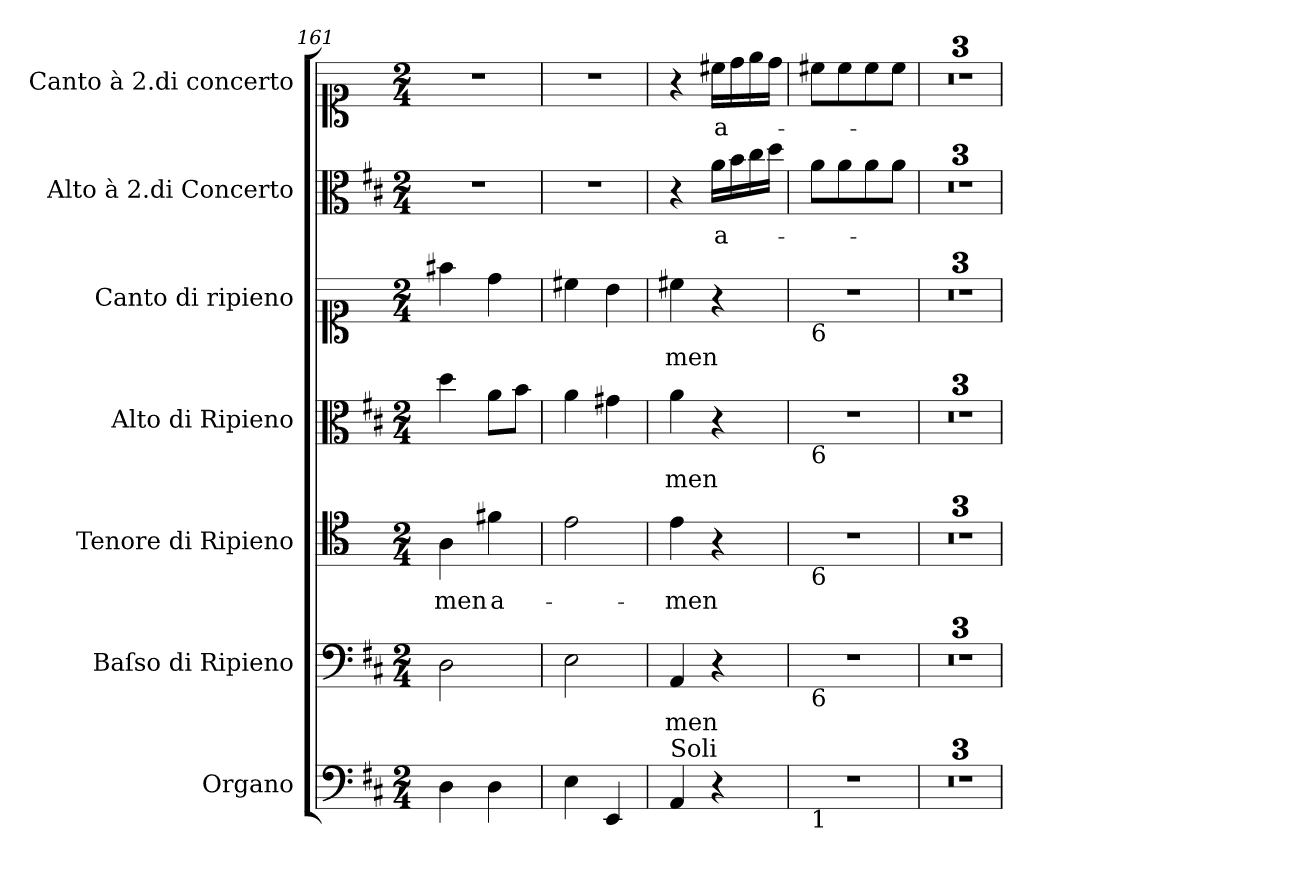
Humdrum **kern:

**kern	**kern	**text	**kern	**text	**kern	**text	**kern	**text	**kern	**text	**kern	**text
*part7	*part6	*part6	*part5	*part5	*part4	*part4	*part3	*part3	*part2	*part2	*part1	*part1
*staff7	*staff6	*staff6	*staff5	*staff5	*staff4	*staff4	*staff3	*staff3	*staff2	*staff2	*staff1	*staff1
*I"Organo	*I"Baſso di Ripieno	*	*I"Tenore di Ripieno	*	*I"Alto di Ripieno	*	*I"Canto di ripieno	*	*I"Alto à 2.di Concerto	*	*I"Canto à 2.di concerto	*
*I'org	*I'B rip	*	*I'T rip	*	*I'A rip	*	*	*	*I'A conc	*	*	*
*clefF4	*clefF4	*	*clefC4	*	*clefC3	*	*clefC1	*	*clefC3	*	*clefC1	*
*k[f#c#]	*k[f#c#]	*	*k[]	*	*k[f#c#]	*	*k[]	*	*k[f#c#]	*	*k[]	*
*M2/4	*M2/4	*	*M2/4	*	*M2/4	*	*M2/4	*	*M2/4	*	*M2/4	*
=161	=161	=161	=161	=161	=161	=161	=161	=161	=161	=161	=161	=161
4D\	2D\	.	4A\	-men	4dd\	.	4ff#\	.	2r	.	2r	.
4D\	.	.	4f#\	a-	8a\L	.	4dd\	.	.	.	.	.
.	.	.	.	.	8b\J	.	.	.	.	.	.	.
=162	=162	=162	=162	=162	=162	=162	=162	=162	=162	=162	=162	=162
4E\	2E\	.	2e\	.	4a\	.	4cc#\	.	2r	.	2r	.
4EE/	.	.	.	.	4g#X\	.	4b\	.	.	.	.	.
=163	=163	=163	=163	=163	=163	=163	=163	=163	=163	=163	=163	=163
!LO:TX:a:t=Soli	!	!	!	!	!	!	!	!	!	!	!	!
4AA/	4AA/	-men	4e\	-men	4a\	-men	4cc#\	-men	4r	.	4r	.
4r	4r	.	4r	.	4r	.	4r	.	16a\LL	a-	16cc#\LL	a-
.	.	.	.	.	.	.	.	.	16b\	.	16dd\	.
.	.	.	.	.	.	.	.	.	16cc#\	.	16ee\	.
.	.	.	.	.	.	.	.	.	16dd\JJ	.	16dd\JJ	.
=164	=164	=164	=164	=164	=164	=164	=164	=164	=164	=164	=164	=164
!	!	!	!	!	!	!	!LO:TX:b:t=6	!	!	!	!	!
!	!	!	!	!	!LO:TX:b:t=6	!	!	!	!	!	!	!
!	!	!	!LO:TX:b:t=6	!	!	!	!	!	!	!	!	!
!	!LO:TX:b:t=6	!	!	!	!	!	!	!	!	!	!	!
!LO:TX:b:t=1	!	!	!	!	!	!	!	!	!	!	!	!
2r	2r	.	2r	.	2r	.	2r	.	8aL	.	8cc#\L	.
.	.	.	.	.	.	.	.	.	8a	.	8cc#\	.
.	.	.	.	.	.	.	.	.	8a	.	8cc#\	.
.	.	.	.	.	.	.	.	.	8aJ	.	8cc#\J	.
=	=	=	=	=	=	=	=	=	=	=	=	=
2ryy	2r	.	2r	.	2r	.	2r	.	2ryy	.	2ryy	.
=	=	=	=	=	=	=	=	=	=	=	=	=
2ryy	2r	.	2r	.	2r	.	2r	.	2ryy	.	2ryy	.
=	=	=	=	=	=	=	=	=	=	=	=	=
2ryy	2r	.	2r	.	2r	.	2r	.	2ryy	.	2ryy	.
=	=	=	=	=	=	=	=	=	=	=	=	=
*-	*-	*-	*-	*-	*-	*-	*-	*-	*-	*-	*-	*-
